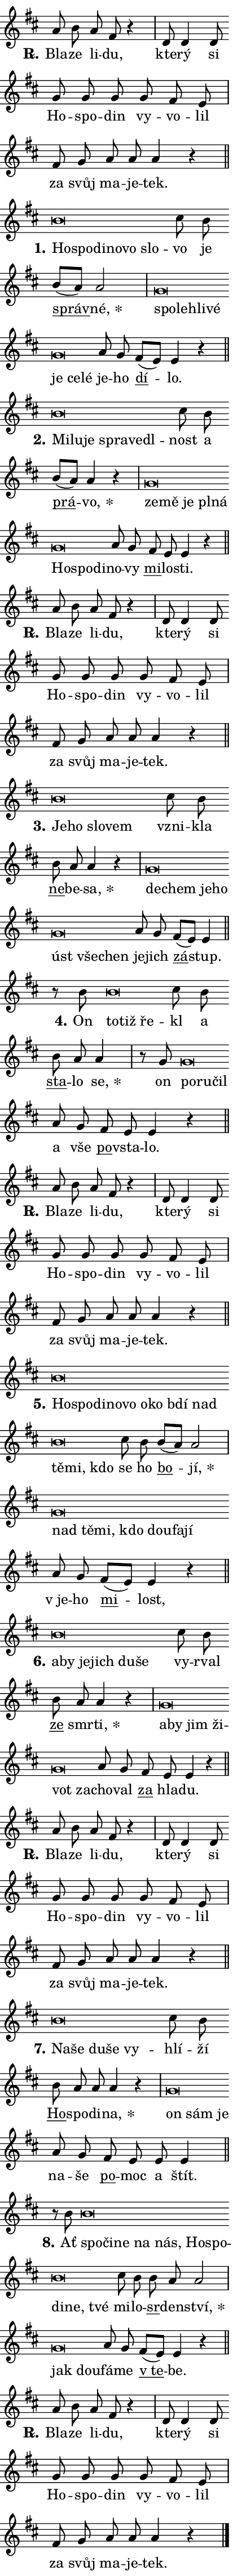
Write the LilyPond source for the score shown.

\version "2.24.0"
\header { tagline = "" }
\paper {
  indent = 0\cm
  top-margin = 0\cm
  right-margin = 0.13\cm % to fit lyric hyphens
  bottom-margin = 0\cm
  left-margin = 0\cm
  paper-width = 7\cm
  page-breaking = #ly:one-page-breaking
  system-system-spacing.basic-distance = #11
  score-system-spacing.basic-distance = #11
  ragged-last = ##f
}


%% Author: Thomas Morley
%% https://lists.gnu.org/archive/html/lilypond-user/2020-05/msg00002.html
#(define (line-position grob)
"Returns position of @var[grob} in current system:
   @code{'start}, if at first time-step
   @code{'end}, if at last time-step
   @code{'middle} otherwise
"
  (let* ((col (ly:item-get-column grob))
         (ln (ly:grob-object col 'left-neighbor))
         (rn (ly:grob-object col 'right-neighbor))
         (col-to-check-left (if (ly:grob? ln) ln col))
         (col-to-check-right (if (ly:grob? rn) rn col))
         (break-dir-left
           (and
             (ly:grob-property col-to-check-left 'non-musical #f)
             (ly:item-break-dir col-to-check-left)))
         (break-dir-right
           (and
             (ly:grob-property col-to-check-right 'non-musical #f)
             (ly:item-break-dir col-to-check-right))))
        (cond ((eqv? 1 break-dir-left) 'start)
              ((eqv? -1 break-dir-right) 'end)
              (else 'middle))))

#(define (tranparent-at-line-position vctor)
  (lambda (grob)
  "Relying on @code{line-position} select the relevant enry from @var{vctor}.
Used to determine transparency,"
    (case (line-position grob)
      ((end) (not (vector-ref vctor 0)))
      ((middle) (not (vector-ref vctor 1)))
      ((start) (not (vector-ref vctor 2))))))

noteHeadBreakVisibility =
#(define-music-function (break-visibility)(vector?)
"Makes @code{NoteHead}s transparent relying on @var{break-visibility}"
#{
  \override NoteHead.transparent =
    #(tranparent-at-line-position break-visibility)
#})

#(define delete-ledgers-for-transparent-note-heads
  (lambda (grob)
    "Reads whether a @code{NoteHead} is transparent.
If so this @code{NoteHead} is removed from @code{'note-heads} from
@var{grob}, which is supposed to be @code{LedgerLineSpanner}.
As a result ledgers are not printed for this @code{NoteHead}"
    (let* ((nhds-array (ly:grob-object grob 'note-heads))
           (nhds-list
             (if (ly:grob-array? nhds-array)
                 (ly:grob-array->list nhds-array)
                 '()))
           ;; Relies on the transparent-property being done before
           ;; Staff.LedgerLineSpanner.after-line-breaking is executed.
           ;; This is fragile ...
           (to-keep
             (remove
               (lambda (nhd)
                 (ly:grob-property nhd 'transparent #f))
               nhds-list)))
      ;; TODO find a better method to iterate over grob-arrays, similiar
      ;; to filter/remove etc for lists
      ;; For now rebuilt from scratch
      (set! (ly:grob-object grob 'note-heads)  '())
      (for-each
        (lambda (nhd)
          (ly:pointer-group-interface::add-grob grob 'note-heads nhd))
        to-keep))))

squashNotes = {
  \override NoteHead.X-extent = #'(-0.2 . 0.2)
  \override NoteHead.Y-extent = #'(-0.75 . 0)
  \override NoteHead.stencil =
    #(lambda (grob)
       (let ((pos (ly:grob-property grob 'staff-position)))
         (begin
           (if (< pos -7) (display "ERROR: Lower brevis then expected\n") (display ""))
           (if (<= pos -6) ly:text-interface::print ly:note-head::print))))
}
unSquashNotes = {
  \revert NoteHead.X-extent
  \revert NoteHead.Y-extent
  \revert NoteHead.stencil
}

hideNotes = \noteHeadBreakVisibility #begin-of-line-visible
unHideNotes = \noteHeadBreakVisibility #all-visible

% work-around for resetting accidentals
% https://lilypond.org/doc/v2.23/Documentation/notation/displaying-rhythms#unmetered-music
cadenzaMeasure = {
  \cadenzaOff
  \partial 1024 s1024
  \cadenzaOn
}

#(define-markup-command (accent layout props text) (markup?)
  "Underline accented syllable"
  (interpret-markup layout props
    #{\markup \override #'(offset . 4.3) \underline { #text }#}))

responsum = \markup \concat {
  "R" \hspace #-1.05 \path #0.1 #'((moveto 0 0.07) (lineto 0.9 0.8)) \hspace #0.05 "."
}

spaceSize = #0.6828661417322834 % exact space size for TeX Gyre Schola

\layout {
  \context {
    \Staff
    \remove "Time_signature_engraver"
    \override LedgerLineSpanner.after-line-breaking = #delete-ledgers-for-transparent-note-heads
  }
  \context {
    \Lyrics {
      \override LyricSpace.minimum-distance = \spaceSize
      \override LyricText.font-name = #"TeX Gyre Schola"
      \override LyricText.font-size = 1
      \override StanzaNumber.font-name = #"TeX Gyre Schola Bold"
      \override StanzaNumber.font-size = 1
    }
  }
  \context {
    \Score 
    \override NoteHead.text =
      #(lambda (grob) 
        (let ((pos (ly:grob-property grob 'staff-position)))
          #{\markup {
            \combine
              \halign #-0.55 \raise #(if (= pos -6) 0 0.5) \override #'(thickness . 2) \draw-line #'(3.2 . 0)
              \musicglyph "noteheads.sM1"
          }#}))
  }
}

% magnetic-lyrics.ily
%
%   written by
%     Jean Abou Samra <jean@abou-samra.fr>
%     Werner Lemberg <wl@gnu.org>
%
%   adapted by
%     Jiri Hon <jiri.hon@gmail.com>
%
% Version 2022-Apr-15

% https://www.mail-archive.com/lilypond-user@gnu.org/msg149350.html

#(define (Left_hyphen_pointer_engraver context)
   "Collect syllable-hyphen-syllable occurrences in lyrics and store
them in properties.  This engraver only looks to the left.  For
example, if the lyrics input is @code{foo -- bar}, it does the
following.

@itemize @bullet
@item
Set the @code{text} property of the @code{LyricHyphen} grob between
@q{foo} and @q{bar} to @code{foo}.

@item
Set the @code{left-hyphen} property of the @code{LyricText} grob with
text @q{foo} to the @code{LyricHyphen} grob between @q{foo} and
@q{bar}.
@end itemize

Use this auxiliary engraver in combination with the
@code{lyric-@/text::@/apply-@/magnetic-@/offset!} hook."
   (let ((hyphen #f)
         (text #f))
     (make-engraver
      (acknowledgers
       ((lyric-syllable-interface engraver grob source-engraver)
        (set! text grob)))
      (end-acknowledgers
       ((lyric-hyphen-interface engraver grob source-engraver)
        ;(when (not (grob::has-interface grob 'lyric-space-interface))
          (set! hyphen grob)));)
      ((stop-translation-timestep engraver)
       (when (and text hyphen)
         (ly:grob-set-object! text 'left-hyphen hyphen))
       (set! text #f)
       (set! hyphen #f)))))

#(define (lyric-text::apply-magnetic-offset! grob)
   "If the space between two syllables is less than the value in
property @code{LyricText@/.details@/.squash-threshold}, move the right
syllable to the left so that it gets concatenated with the left
syllable.

Use this function as a hook for
@code{LyricText@/.after-@/line-@/breaking} if the
@code{Left_@/hyphen_@/pointer_@/engraver} is active."
   (let ((hyphen (ly:grob-object grob 'left-hyphen #f)))
     (when hyphen
       (let ((left-text (ly:spanner-bound hyphen LEFT)))
         (when (grob::has-interface left-text 'lyric-syllable-interface)
           (let* ((common (ly:grob-common-refpoint grob left-text X))
                  (this-x-ext (ly:grob-extent grob common X))
                  (left-x-ext
                   (begin
                     ;; Trigger magnetism for left-text.
                     (ly:grob-property left-text 'after-line-breaking)
                     (ly:grob-extent left-text common X)))
                  ;; `delta` is the gap width between two syllables.
                  (delta (- (interval-start this-x-ext)
                            (interval-end left-x-ext)))
                  (details (ly:grob-property grob 'details))
                  (threshold (assoc-get 'squash-threshold details 0.2)))
             (when (< delta threshold)
               (let* (;; We have to manipulate the input text so that
                      ;; ligatures crossing syllable boundaries are not
                      ;; disabled.  For languages based on the Latin
                      ;; script this is essentially a beautification.
                      ;; However, for non-Western scripts it can be a
                      ;; necessity.
                      (lt (ly:grob-property left-text 'text))
                      (rt (ly:grob-property grob 'text))
                      (is-space (grob::has-interface hyphen 'lyric-space-interface))
                      (space (if is-space " " ""))
                      (extra-delta (if is-space spaceSize 0))
                      ;; Append new syllable.
                      (ltrt-space (if (and (string? lt) (string? rt))
                                (string-append lt space rt)
                                (make-concat-markup (list lt space rt))))
                      ;; Right-align `ltrt` to the right side.
                      (ltrt-space-markup (grob-interpret-markup
                               grob
                               (make-translate-markup
                                (cons (interval-length this-x-ext) 0)
                                (make-right-align-markup ltrt-space)))))
                 (begin
                   ;; Don't print `left-text`.
                   (ly:grob-set-property! left-text 'stencil #f)
                   ;; Set text and stencil (which holds all collected
                   ;; syllables so far) and shift it to the left.
                   (ly:grob-set-property! grob 'text ltrt-space)
                   (ly:grob-set-property! grob 'stencil ltrt-space-markup)
                   (ly:grob-translate-axis! grob (- (- delta extra-delta)) X))))))))))


#(define (lyric-hyphen::displace-bounds-first grob)
   ;; Make very sure this callback isn't triggered too early.
   (let ((left (ly:spanner-bound grob LEFT))
         (right (ly:spanner-bound grob RIGHT)))
     (ly:grob-property left 'after-line-breaking)
     (ly:grob-property right 'after-line-breaking)
     (ly:lyric-hyphen::print grob)))

squashThreshold = #0.4

\layout {
  \context {
    \Lyrics
    \consists #Left_hyphen_pointer_engraver
    \override LyricText.after-line-breaking =
      #lyric-text::apply-magnetic-offset!
    \override LyricHyphen.stencil = #lyric-hyphen::displace-bounds-first
    \override LyricText.details.squash-threshold = \squashThreshold
    \override LyricHyphen.minimum-distance = 0
    \override LyricHyphen.minimum-length = \squashThreshold
  }
}

squashText = \override LyricText.details.squash-threshold = 9999
unSquashText = \override LyricText.details.squash-threshold = \squashThreshold

leftText = \override LyricText.self-alignment-X = #LEFT
unLeftText = \revert LyricText.self-alignment-X

starOffset = #(lambda (grob) 
                (let ((x_offset (ly:self-alignment-interface::aligned-on-x-parent grob)))
                  (if (= x_offset 0) 0 (+ x_offset 1.2))))

star = #(define-music-function (syllable)(string?)
"Append star separator at the end of a syllable"
#{
  \once \override LyricText.X-offset = #starOffset
  \lyricmode { \markup {
    #syllable
    \override #'((font-name . "TeX Gyre Schola Bold")) \hspace #0.2 \lower #0.65 \larger "*"
  } }
#})

starAccent = #(define-music-function (syllable)(string?)
"Append star separator at the end of a syllable and make accent"
#{
  \once \override LyricText.X-offset = #starOffset
  \lyricmode { \markup {
    \accent #syllable
    \override #'((font-name . "TeX Gyre Schola Bold")) \hspace #0.2 \lower #0.65 \larger "*"
  } }
#})

breath = #(define-music-function (syllable)(string?)
"Append breathing indicator at the end of a syllable"
#{
  \lyricmode { \markup { #syllable "+" } }
#})

optionalBreath = #(define-music-function (syllable)(string?)
"Append optional breathing indicator at the end of a syllable"
#{
  \lyricmode { \markup { #syllable "(+)" } }
#})


\score {
    <<
        \new Voice = "melody" { \cadenzaOn \key d \major \relative { a'8 b a fis r4 \cadenzaMeasure \bar "|" d8 d4 d8 \bar "" g g g \bar "" g fis e \cadenzaMeasure \bar "|" fis g a a a4 r \cadenzaMeasure \bar "||" \break } }
        \new Lyrics \lyricsto "melody" { \lyricmode { \set stanza = \responsum
Bla -- ze li -- du, kte -- rý si Ho -- spo -- din vy -- vo -- lil za svůj ma -- je -- tek. } }
    >>
    \layout {}
}

\score {
    <<
        \new Voice = "melody" { \cadenzaOn \key d \major \relative { \squashNotes b'\breve*1/16 \hideNotes \breve*1/16 \bar "" \breve*1/16 \bar "" \breve*1/16 \bar "" \breve*1/16 \breve*1/16 \bar "" \unHideNotes \unSquashNotes cis8 b \bar "" b[( a)] a2 \cadenzaMeasure \bar "|" \squashNotes g\breve*1/16 \hideNotes \breve*1/16 \bar "" \breve*1/16 \bar "" \breve*1/16 \bar "" \breve*1/16 \bar "" \breve*1/16 \breve*1/16 \bar "" \unHideNotes \unSquashNotes a8 g \bar "" fis[( e)] e4 r \cadenzaMeasure \bar "||" \break } }
        \new Lyrics \lyricsto "melody" { \lyricmode { \set stanza = "1."
\leftText Ho -- \squashText spo -- di -- no -- vo slo -- \unLeftText \unSquashText vo je \markup \accent správ -- \star né, \leftText spo -- \squashText leh -- li -- vé je ce -- lé \unLeftText \unSquashText je -- ho \markup \accent dí -- lo. } }
    >>
    \layout {}
}

\score {
    <<
        \new Voice = "melody" { \cadenzaOn \key d \major \relative { \squashNotes b'\breve*1/16 \hideNotes \breve*1/16 \bar "" \breve*1/16 \bar "" \breve*1/16 \bar "" \breve*1/16 \breve*1/16 \bar "" \unHideNotes \unSquashNotes cis8 b \bar "" b[( a)] a4 r \cadenzaMeasure \bar "|" \squashNotes g\breve*1/16 \hideNotes \breve*1/16 \bar "" \breve*1/16 \bar "" \breve*1/16 \bar "" \breve*1/16 \bar "" \breve*1/16 \bar "" \breve*1/16 \breve*1/16 \bar "" \unHideNotes \unSquashNotes a8 g \bar "" fis e e4 r \cadenzaMeasure \bar "||" \break } }
        \new Lyrics \lyricsto "melody" { \lyricmode { \set stanza = "2."
\leftText Mi -- \squashText lu -- je spra -- ve -- dl -- \unLeftText \unSquashText nost a \markup \accent prá -- \star vo, \leftText ze -- \squashText mě je pl -- ná Ho -- spo -- di -- \unLeftText \unSquashText no -- vy \markup \accent mi -- lo -- sti. } }
    >>
    \layout {}
}

\score {
    <<
        \new Voice = "melody" { \cadenzaOn \key d \major \relative { a'8 b a fis r4 \cadenzaMeasure \bar "|" d8 d4 d8 \bar "" g g g \bar "" g fis e \cadenzaMeasure \bar "|" fis g a a a4 r \cadenzaMeasure \bar "||" \break } }
        \new Lyrics \lyricsto "melody" { \lyricmode { \set stanza = \responsum
Bla -- ze li -- du, kte -- rý si Ho -- spo -- din vy -- vo -- lil za svůj ma -- je -- tek. } }
    >>
    \layout {}
}

\score {
    <<
        \new Voice = "melody" { \cadenzaOn \key d \major \relative { \squashNotes b'\breve*1/16 \hideNotes \breve*1/16 \bar "" \breve*1/16 \breve*1/16 \bar "" \unHideNotes \unSquashNotes cis8 b \bar "" b a a4 r \cadenzaMeasure \bar "|" \squashNotes g\breve*1/16 \hideNotes \breve*1/16 \bar "" \breve*1/16 \bar "" \breve*1/16 \bar "" \breve*1/16 \bar "" \breve*1/16 \breve*1/16 \bar "" \unHideNotes \unSquashNotes a8 g \bar "" fis[( e)] e4 \cadenzaMeasure \bar "||" \break } }
        \new Lyrics \lyricsto "melody" { \lyricmode { \set stanza = "3."
\leftText Je -- \squashText ho slo -- vem \unLeftText \unSquashText vzni -- kla \markup \accent ne -- be -- \star sa, \leftText de -- \squashText chem je -- ho úst vše -- chen \unLeftText \unSquashText je -- jich \markup \accent zá -- stup. } }
    >>
    \layout {}
}

\score {
    <<
        \new Voice = "melody" { \cadenzaOn \key d \major \relative { r8 b'8 \squashNotes b\breve*1/16 \hideNotes \breve*1/16 \breve*1/16 \bar "" \unHideNotes \unSquashNotes cis8 b \bar "" b a a4 \cadenzaMeasure \bar "|" r8 g8 \squashNotes g\breve*1/16 \hideNotes \breve*1/16 \breve*1/16 \bar "" \unHideNotes \unSquashNotes a8 g \bar "" fis e e4 r \cadenzaMeasure \bar "||" \break } }
        \new Lyrics \lyricsto "melody" { \lyricmode { \set stanza = "4."
On \leftText to -- \squashText tiž ře -- \unLeftText \unSquashText kl a \markup \accent sta -- lo \star se, on \leftText po -- \squashText ru -- čil \unLeftText \unSquashText a vše \markup \accent po -- vsta -- lo. } }
    >>
    \layout {}
}

\score {
    <<
        \new Voice = "melody" { \cadenzaOn \key d \major \relative { a'8 b a fis r4 \cadenzaMeasure \bar "|" d8 d4 d8 \bar "" g g g \bar "" g fis e \cadenzaMeasure \bar "|" fis g a a a4 r \cadenzaMeasure \bar "||" \break } }
        \new Lyrics \lyricsto "melody" { \lyricmode { \set stanza = \responsum
Bla -- ze li -- du, kte -- rý si Ho -- spo -- din vy -- vo -- lil za svůj ma -- je -- tek. } }
    >>
    \layout {}
}

\score {
    <<
        \new Voice = "melody" { \cadenzaOn \key d \major \relative { \squashNotes b'\breve*1/16 \hideNotes \breve*1/16 \bar "" \breve*1/16 \bar "" \breve*1/16 \bar "" \breve*1/16 \bar "" \breve*1/16 \bar "" \breve*1/16 \bar "" \breve*1/16 \bar "" \breve*1/16 \bar "" \breve*1/16 \bar "" \breve*1/16 \breve*1/16 \bar "" \unHideNotes \unSquashNotes cis8 b \bar "" b[( a)] a2 \cadenzaMeasure \bar "|" \squashNotes g\breve*1/16 \hideNotes \breve*1/16 \bar "" \breve*1/16 \bar "" \breve*1/16 \bar "" \breve*1/16 \bar "" \breve*1/16 \breve*1/16 \bar "" \unHideNotes \unSquashNotes a8 g \bar "" fis[( e)] e4 r \cadenzaMeasure \bar "||" \break } }
        \new Lyrics \lyricsto "melody" { \lyricmode { \set stanza = "5."
\leftText Ho -- \squashText spo -- di -- no -- vo o -- ko bdí nad tě -- mi, kdo \unLeftText \unSquashText se ho \markup \accent bo -- \star jí, \leftText nad \squashText tě -- mi, kdo dou -- fa -- jí \unLeftText \unSquashText "v je" -- ho \markup \accent mi -- lost, } }
    >>
    \layout {}
}

\score {
    <<
        \new Voice = "melody" { \cadenzaOn \key d \major \relative { \squashNotes b'\breve*1/16 \hideNotes \breve*1/16 \bar "" \breve*1/16 \bar "" \breve*1/16 \bar "" \breve*1/16 \breve*1/16 \bar "" \unHideNotes \unSquashNotes cis8 b \bar "" b a a4 r \cadenzaMeasure \bar "|" \squashNotes g\breve*1/16 \hideNotes \breve*1/16 \bar "" \breve*1/16 \bar "" \breve*1/16 \bar "" \breve*1/16 \breve*1/16 \bar "" \unHideNotes \unSquashNotes a8 g \bar "" fis e e4 r \cadenzaMeasure \bar "||" \break } }
        \new Lyrics \lyricsto "melody" { \lyricmode { \set stanza = "6."
\leftText a -- \squashText by je -- jich du -- še \unLeftText \unSquashText vy -- rval \markup \accent ze smr -- \star ti, \leftText a -- \squashText by jim ži -- vot za -- \unLeftText \unSquashText cho -- val \markup \accent za hla -- du. } }
    >>
    \layout {}
}

\score {
    <<
        \new Voice = "melody" { \cadenzaOn \key d \major \relative { a'8 b a fis r4 \cadenzaMeasure \bar "|" d8 d4 d8 \bar "" g g g \bar "" g fis e \cadenzaMeasure \bar "|" fis g a a a4 r \cadenzaMeasure \bar "||" \break } }
        \new Lyrics \lyricsto "melody" { \lyricmode { \set stanza = \responsum
Bla -- ze li -- du, kte -- rý si Ho -- spo -- din vy -- vo -- lil za svůj ma -- je -- tek. } }
    >>
    \layout {}
}

\score {
    <<
        \new Voice = "melody" { \cadenzaOn \key d \major \relative { \squashNotes b'\breve*1/16 \hideNotes \breve*1/16 \bar "" \breve*1/16 \bar "" \breve*1/16 \breve*1/16 \bar "" \unHideNotes \unSquashNotes cis8 b \bar "" b a a a4 r \cadenzaMeasure \bar "|" \squashNotes g\breve*1/16 \hideNotes \breve*1/16 \breve*1/16 \bar "" \unHideNotes \unSquashNotes a8 g \bar "" fis e e e4 \cadenzaMeasure \bar "||" \break } }
        \new Lyrics \lyricsto "melody" { \lyricmode { \set stanza = "7."
\leftText Na -- \squashText še du -- še vy -- \unLeftText \unSquashText hlí -- ží \markup \accent Ho -- spo -- di -- \star na, \leftText on \squashText sám je \unLeftText \unSquashText na -- še \markup \accent po -- moc a štít. } }
    >>
    \layout {}
}

\score {
    <<
        \new Voice = "melody" { \cadenzaOn \key d \major \relative { r8 b'8 \squashNotes b\breve*1/16 \hideNotes \breve*1/16 \bar "" \breve*1/16 \bar "" \breve*1/16 \bar "" \breve*1/16 \bar "" \breve*1/16 \bar "" \breve*1/16 \bar "" \breve*1/16 \bar "" \breve*1/16 \breve*1/16 \bar "" \unHideNotes \unSquashNotes cis8 b \bar "" b a a2 \cadenzaMeasure \bar "|" \squashNotes g\breve*1/16 \hideNotes \breve*1/16 \bar "" \unHideNotes \unSquashNotes a8 g \bar "" fis[( e)] e4 r \cadenzaMeasure \bar "||" \break } }
        \new Lyrics \lyricsto "melody" { \lyricmode { \set stanza = "8."
Ať \leftText spo -- \squashText či -- ne na nás, Ho -- spo -- di -- ne, tvé \unLeftText \unSquashText mi -- lo -- \markup \accent sr -- den -- \star ství, \leftText jak \squashText dou -- \unLeftText \unSquashText fá -- me \markup \accent "v te" -- be. } }
    >>
    \layout {}
}

\score {
    <<
        \new Voice = "melody" { \cadenzaOn \key d \major \relative { a'8 b a fis r4 \cadenzaMeasure \bar "|" d8 d4 d8 \bar "" g g g \bar "" g fis e \cadenzaMeasure \bar "|" fis g a a a4 r \cadenzaMeasure \bar "||" \break } \bar "|." }
        \new Lyrics \lyricsto "melody" { \lyricmode { \set stanza = \responsum
Bla -- ze li -- du, kte -- rý si Ho -- spo -- din vy -- vo -- lil za svůj ma -- je -- tek. } }
    >>
    \layout {}
}
